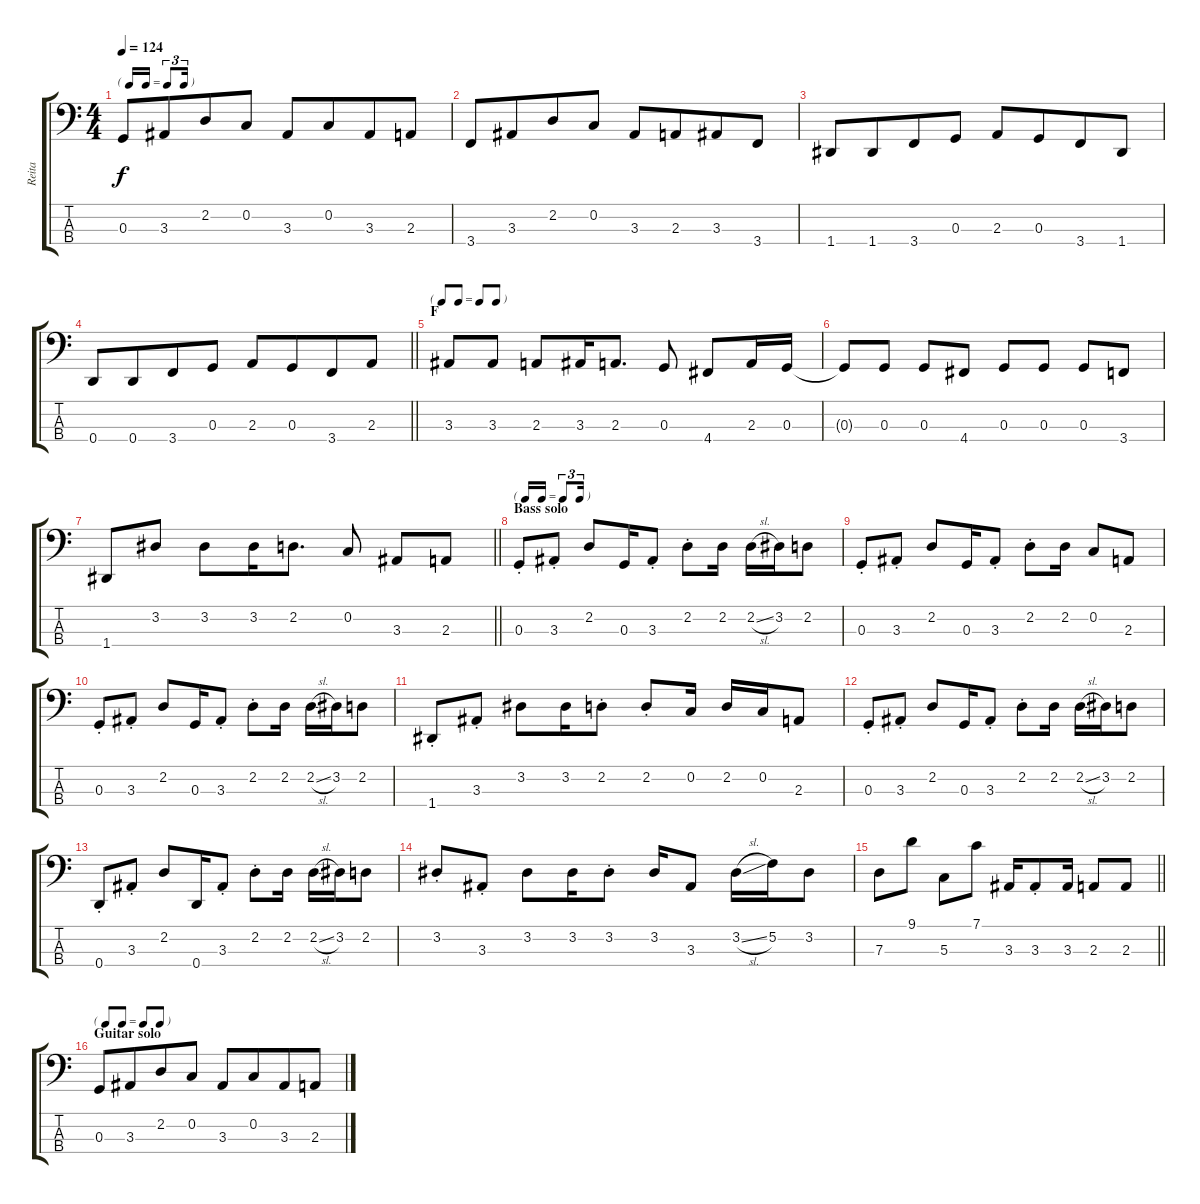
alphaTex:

\track ("Reita" "Reita") {instrument electricbassfinger}
\staff {score tabs}
\tuning (F2 C2 G1 D1) {hide}
\ts (4 4)
\tf triplet16th
\tempo 124
\clef f4
\ks c
0.3.8{dy f} 3.3.8{beam merge} 2.2.8 0.2.8 3.3.8 0.2.8{beam merge} 3.3.8 2.3.8 |
3.4.8 3.3.8{beam merge} 2.2.8 0.2.8 3.3.8 2.3.8{beam merge} 3.3.8 3.4.8 |
1.4.8 1.4.8{beam merge} 3.4.8 0.3.8 2.3.8 0.3.8{beam merge} 3.4.8 1.4.8 |
\barLineRight lightlight
0.4.8 0.4.8{beam merge} 3.4.8 0.3.8 2.3.8 0.3.8{beam merge} 3.4.8 2.3.8 |
\tf none
\section ("" "F")
3.3.8 3.3.8 2.3.8 3.3.16 2.3.8{d} 0.3.8 4.4.8 2.3.16 0.3.16 |
0.3{t}.8 0.3.8 0.3.8 4.4.8 0.3.8 0.3.8 0.3.8 3.4.8 |
\barLineRight lightlight
1.4.8 3.2.8 3.2.8 3.2.16 2.2.8{d} 0.2.8 3.3.8 2.3.8 |
\tf triplet16th
\section ("" "Bass solo")
0.3{st}.8 3.3{st}.8 2.2.8 0.3.16 3.3{st}.8 2.2{st}.8 2.2.16 2.2{sl}.16 3.2.16 2.2.8 |
0.3{st}.8 3.3{st}.8 2.2.8 0.3.16 3.3{st}.8 2.2{st}.8 2.2.16 0.2.8 2.3.8 |
0.3{st}.8 3.3{st}.8 2.2.8 0.3.16 3.3{st}.8 2.2{st}.8 2.2.16 2.2{sl}.16 3.2.16 2.2.8 |
1.4{st}.8 3.3{st}.8 3.2.8 3.2.16 2.2{st}.8 2.2{st}.8 0.2.16 2.2.16 0.2.16 2.3.8 |
0.3{st}.8 3.3{st}.8 2.2.8 0.3.16 3.3{st}.8 2.2{st}.8 2.2.16 2.2{sl}.16 3.2.16 2.2.8 |
0.4{st}.8 3.3{st}.8 2.2.8 0.4.16 3.3{st}.8 2.2{st}.8 2.2.16 2.2{sl}.16 3.2.16 2.2.8 |
3.2{st}.8 3.3{st}.8 3.2.8 3.2.16 3.2{st}.8 3.2.16 3.3.8 3.2{sl}.16 5.2.16 3.2.8 |
\barLineRight lightlight
7.3.8 9.1.8 5.3.8 7.1.8 3.3.16 3.3{st}.8 3.3.16 2.3.8 2.3.8 |
\tf none
\section ("" "Guitar solo")
0.3.8 3.3.8{beam merge} 2.2.8 0.2.8 3.3.8 0.2.8{beam merge} 3.3.8 2.3.8
